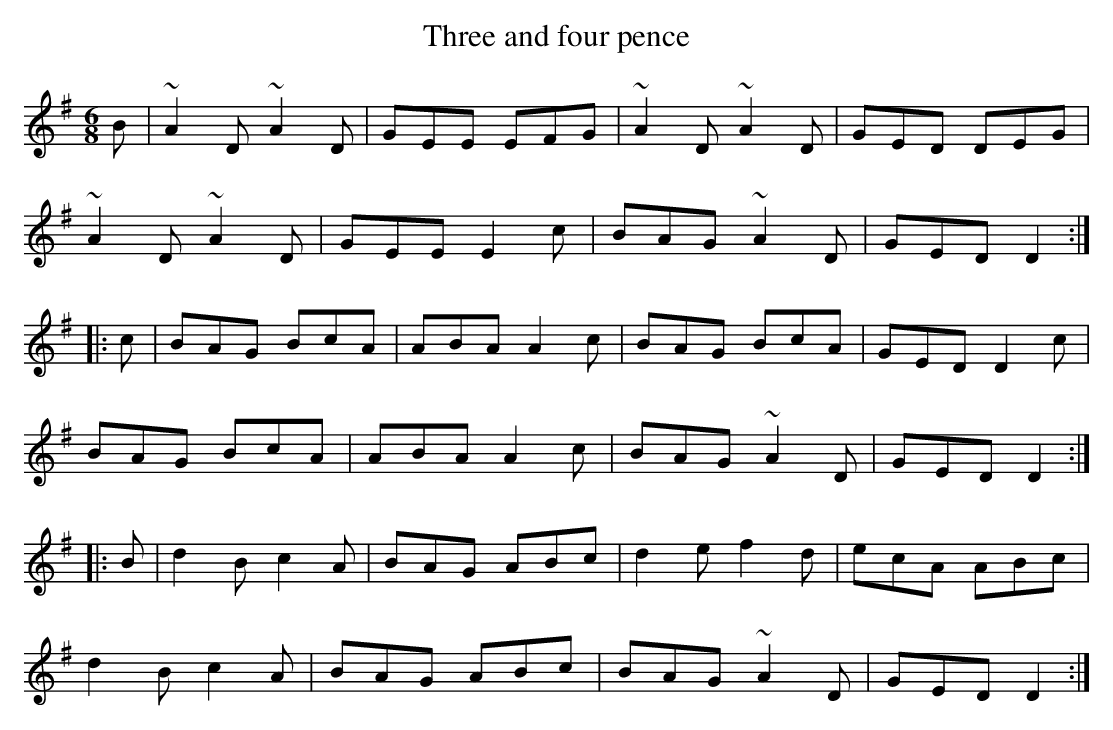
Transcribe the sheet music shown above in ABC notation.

X:1
T:Three and four pence
M:6/8
L:1/8
K:Dmix
B|~A2D ~A2D|GEE EFG|~A2D ~A2D|GED DEG|
~A2D ~A2D|GEE E2c|BAG ~A2D|GED D2:|
|:c|BAG BcA|ABA A2c|BAG BcA|GED D2c|
BAG BcA|ABA A2c|BAG ~A2D|GED D2:|
|:B|d2B c2A|BAG ABc|d2e f2d|ecA ABc|
d2B c2A|BAG ABc|BAG ~A2D|GED D2:|
